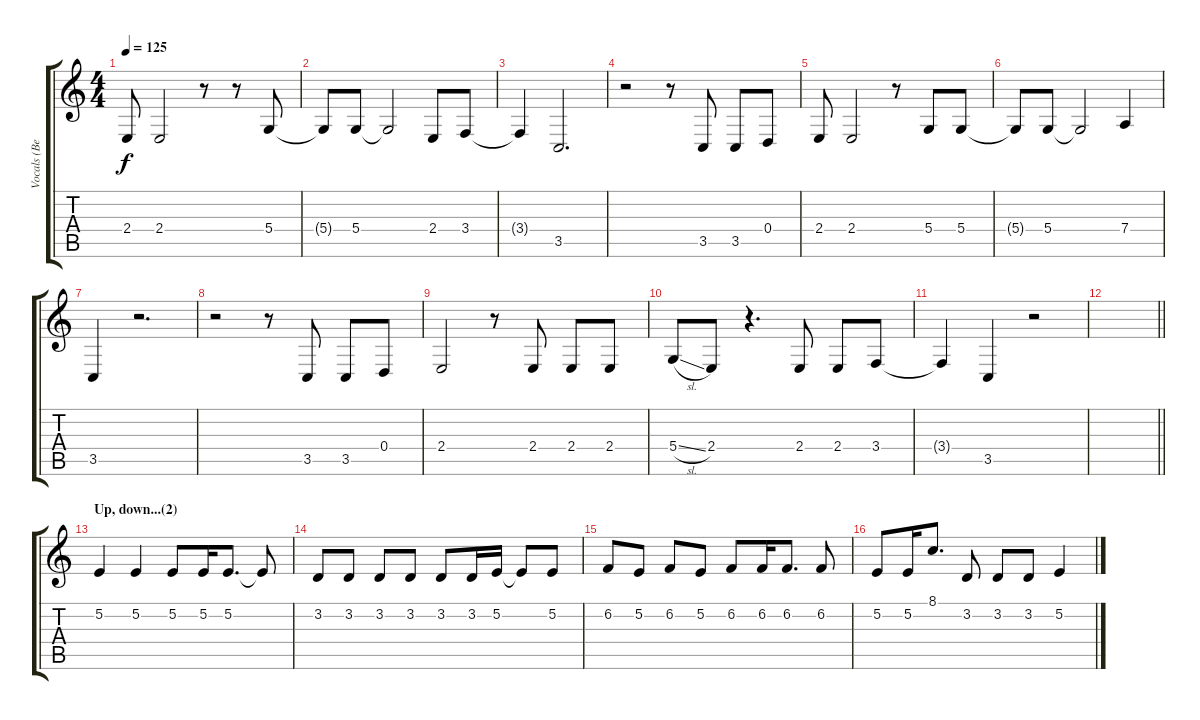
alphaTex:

\track ("Vocals (Bernard Sumner)" "Vocals (Be") {instrument lead1square}
\staff {score tabs}
\tuning (E4 B3 G3 D3 A2 E2) {hide}
\ts (4 4)
\tempo 125
\clef g2
\ks c
2.4.8{dy f} 2.4.2 r.8 r.8 5.4.8 |
5.4{t}.8 5.4.8 5.4{t}.2 2.4.8 3.4.8 |
3.4{t}.4 3.5.2{d} |
r.2 r.8 3.5.8 3.5.8 0.4.8 |
2.4.8 2.4.2 r.8 5.4.8 5.4.8 |
5.4{t}.8 5.4.8 5.4{t}.2 7.4.4 |
3.5.4 r.2{d} |
r.2 r.8 3.5.8 3.5.8 0.4.8 |
2.4.2 r.8 2.4.8 2.4.8 2.4.8 |
5.4{sl}.8 2.4.8 r.4{d} 2.4.8 2.4.8 3.4.8 |
3.4{t}.4 3.5.4 r.2 |
\barLineRight lightlight
|
\section ("" "Up, down...(2)")
5.2.4 5.2.4 5.2.8 5.2.16 5.2.8{d} 5.2{t}.8 |
3.2.8 3.2.8 3.2.8 3.2.8 3.2.8 3.2.16 5.2.16 5.2{t}.8 5.2.8 |
6.2.8 5.2.8 6.2.8 5.2.8 6.2.8 6.2.16 6.2.8{d} 6.2.8 |
5.2.8 5.2.16 8.1.8{d} 3.2.8 3.2.8 3.2.8 5.2.4
